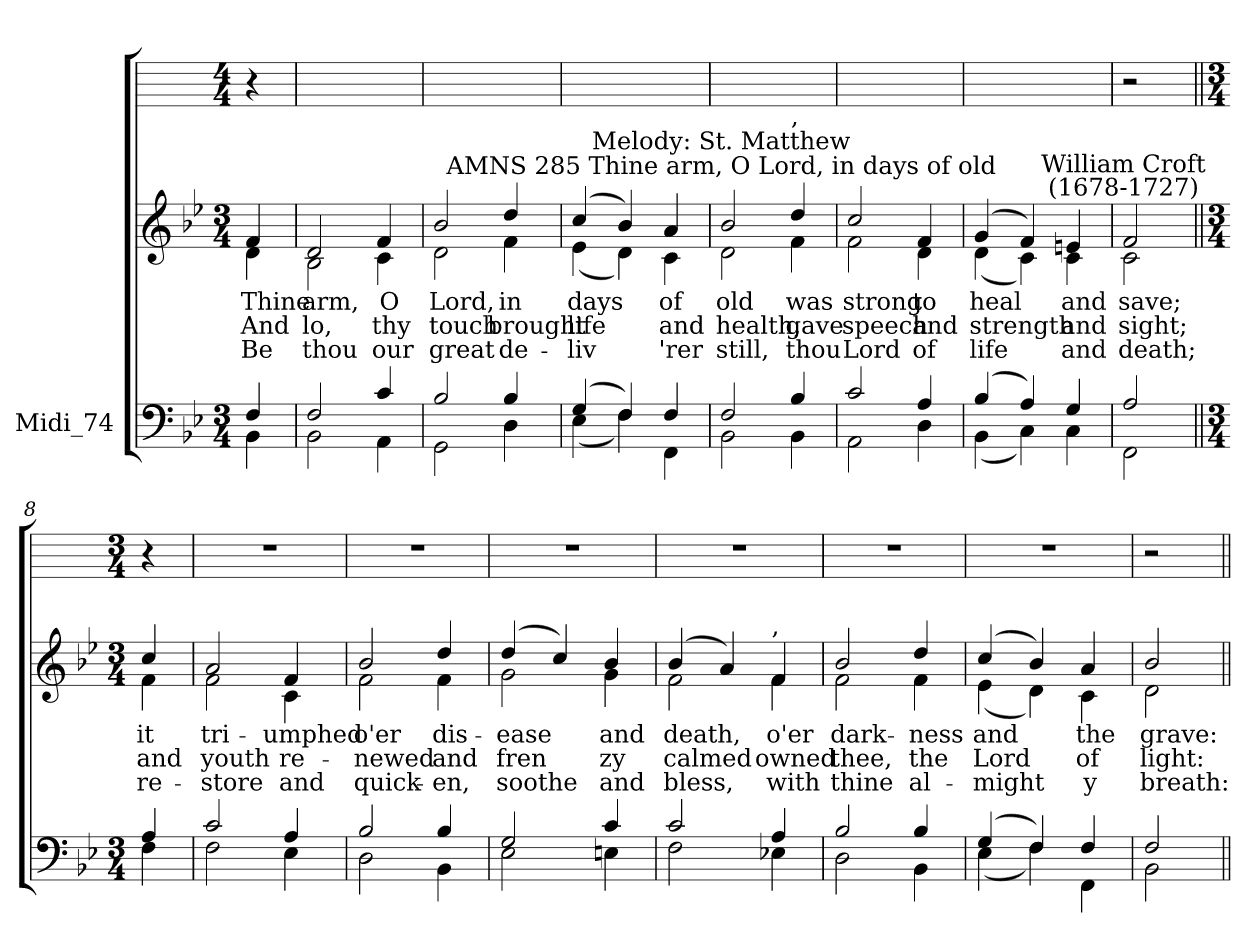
**kern	**kern	**text	**text	**text	**kern
*part3	*part2	*part2	*part2	*part2	*part1
*staff3	*staff2	*staff2	*staff2	*staff2	*staff1
*I"Midi_74	*	*	*	*	*
*clefF4	*clefG2	*	*	*	*
*k[b-e-]	*k[b-e-]	*	*	*	*
*B-:	*B-:	*	*	*	*
*M3/4	*M3/4	*	*	*	*M4/4
=	=	=	=	=	=
*^	*	*	*	*	*
!	!	!LO:TX:a:cj:t=E. H. Plumptre\n(1821-1891)	!	!	!	!
!	!	!	!LO:LY:b	!LO:LY:b	!LO:LY:b	!
*	*	*^	*	*	*	*
4F/	4BB-\	4f/	4d\	Thine	And	Be	4r
=1	=1	=1	=1	=1	=1	=1	=1
!	!	!	!	!LO:LY:b	!LO:LY:b	!LO:LY:b	!
2F/	2BB-\	2d/	2B-\	arm,	lo,	thou	2.r
!	!	!	!	!LO:LY:b	!LO:LY:b	!LO:LY:b	!
4c/	4AA\	4f/	4c\	O	thy	our	.
=2	=2	=2	=2	=2	=2	=2	=2
!	!	!	!	!LO:LY:b	!LO:LY:b	!LO:LY:b	!
2B-/	2GG\	2b-/	2d\	Lord,	touch	great	2.r
!	!	!	!	!LO:LY:b	!LO:LY:b	!LO:LY:b	!
4B-/	4D\	4dd/	4f\	in	brought	de-	.
=3	=3	=3	=3	=3	=3	=3	=3
!	!	!	!	!LO:LY:b	!LO:LY:b	!LO:LY:b	!
(>4G/	(<4E-\	(>4cc/	(<4e-\	-days	life	liv	2.r
4F/)	4F\)	4b-/)	4d\)	.	.	.	.
!	!	!	!	!LO:LY:b	!LO:LY:b	!LO:LY:b	!
4F/	4FF\	4a/	4c\	of	and	'rer	.
=4	=4	=4	=4	=4	=4	=4	=4
!	!	!LO:TX:a:cj:t=AMNS 285 Thine arm, O Lord, in days of old	!	!	!	!	!
!	!	!LO:TX:a:cj:t=Melody&colon; St. Matthew	!	!	!	!	!
!	!	!	!	!LO:LY:b	!LO:LY:b	!LO:LY:b	!
2F/	2BB-\	2b-/	2d\	old	health,	still,	2.r
!	!	!LO:TX:a:t=,	!	!	!	!	!
!	!	!	!	!LO:LY:b	!LO:LY:b	!LO:LY:b	!
4B-/	4BB-\	4dd/	4f\	was	gave	thou	.
=5	=5	=5	=5	=5	=5	=5	=5
!	!	!	!	!LO:LY:b	!LO:LY:b	!LO:LY:b	!
2c/	2AA\	2cc/	2f\	strong	speech	Lord	2.r
!	!	!	!	!LO:LY:b	!LO:LY:b	!LO:LY:b	!
4A/	4D\	4f/	4d\	to	and	of	.
=6	=6	=6	=6	=6	=6	=6	=6
!	!	!	!	!LO:LY:b	!LO:LY:b	!LO:LY:b	!
(>4B-/	(<4BB-\	(>4g/	(<4d\	heal	strength	life	2.r
4A/)	4C\)	4f/)	4c\)	.	.	.	.
!	!	!	!	!LO:LY:b	!LO:LY:b	!LO:LY:b	!
4G/	4C\	4en/	4c\	and	and	and	.
=7	=7	=7	=7	=7	=7	=7	=7
!	!	!LO:TX:a:cj:t=William Croft\n(1678-1727)	!	!	!	!	!
!	!	!	!	!LO:LY:b	!LO:LY:b	!LO:LY:b	!
2A/	2FF\	2f/	2c\	save;	sight;	death;	2r
!!LO:LB:g=z
=8||	=8||	=8||	=8||	=8||	=8||	=8||	=8||
*M3/4	*	*M3/4	*	*	*	*	*M3/4
!	!	!	!	!LO:LY:b	!LO:LY:b	!LO:LY:b	!
4A/	4F\	4cc/	4f\	it	and	re-	4r
=9	=9	=9	=9	=9	=9	=9	=9
!	!	!	!	!LO:LY:b	!LO:LY:b	!LO:LY:b	!
2c/	2F\	2a/	2f\	-tri-	-youth	store	2.r
!	!	!	!	!LO:LY:b	!LO:LY:b	!LO:LY:b	!
4A/	4E-\	4f/	4c\	umphed	re-	-and	.
=10	=10	=10	=10	=10	=10	=10	=10
!	!	!	!	!LO:LY:b	!LO:LY:b	!LO:LY:b	!
2B-/	2D\	2b-/	2f\	o'er	newed	quick-	2.r
!	!	!	!	!LO:LY:b	!LO:LY:b	!LO:LY:b	!
4B-/	4BB-\	4dd/	4f\	-dis-	-and	en,	.
=11	=11	=11	=11	=11	=11	=11	=11
!	!	!	!	!LO:LY:b	!LO:LY:b	!LO:LY:b	!
2G/	2E-\	(>4dd/	2g\	ease	fren	soothe	2.r
.	.	4cc/)	.	.	.	.	.
!	!	!	!	!LO:LY:b	!LO:LY:b	!LO:LY:b	!
4c/	4En\	4b-/	4g\	and	zy	and	.
=12	=12	=12	=12	=12	=12	=12	=12
!	!	!	!	!LO:LY:b	!LO:LY:b	!LO:LY:b	!
2c/	2F\	(>4b-/	2f\	death,	calmed	bless,	2.r
.	.	4a/)	.	.	.	.	.
!	!	!LO:TX:a:t=,	!	!	!	!	!
!	!	!	!	!LO:LY:b	!LO:LY:b	!LO:LY:b	!
4A/	4E-X\	4f/	4f\	o'er	owned	with	.
=13	=13	=13	=13	=13	=13	=13	=13
!	!	!	!	!LO:LY:b	!LO:LY:b	!LO:LY:b	!
2B-/	2D\	2b-/	2f\	dark-	-thee,	thine	2.r
!	!	!	!	!LO:LY:b	!LO:LY:b	!LO:LY:b	!
4B-/	4BB-\	4dd/	4f\	ness	the	al-	.
=14	=14	=14	=14	=14	=14	=14	=14
!	!	!	!	!LO:LY:b	!LO:LY:b	!LO:LY:b	!
(>4G/	(<4E-\	(>4cc/	(<4e-\	-and	Lord	might	2.r
4F/)	4F\)	4b-/)	4d\)	.	.	.	.
!	!	!	!	!LO:LY:b	!LO:LY:b	!LO:LY:b	!
4F/	4FF\	4a/	4c\	the	of	y	.
=15	=15	=15	=15	=15	=15	=15	=15
!	!	!	!	!LO:LY:b	!LO:LY:b	!LO:LY:b	!
2F/	2BB-\	2b-/	2d\	grave:	light:	breath:	2r
*v	*v	*	*	*	*	*	*
*	*v	*v	*	*	*	*
=||	=||	=||	=||	=||	=||
*-	*-	*-	*-	*-	*-
